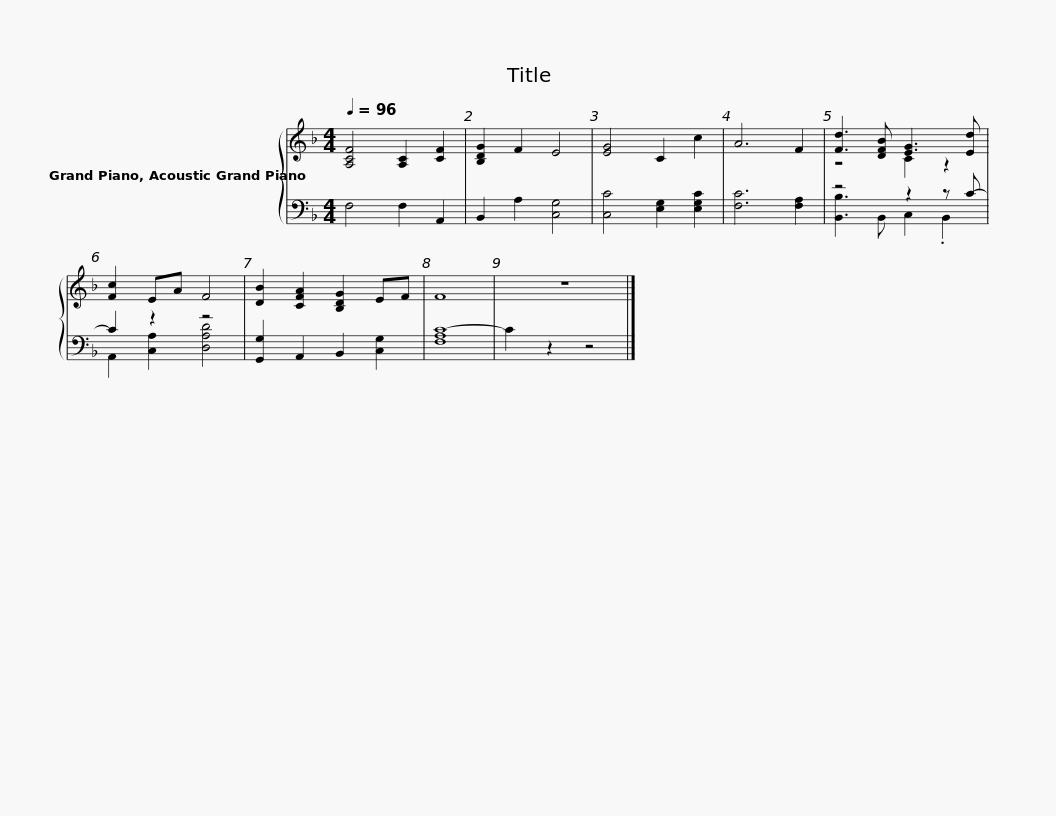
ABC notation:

X:1
%%score { ( 1 3 ) | ( 2 4 ) }
L:1/8
Q:1/4=96
M:4/4
I:linebreak $
K:F
V:1 treble
V:3 treble
V:2 bass
V:4 bass
V:1
 [A,CF]4 [A,C]2 [CF]2 | [B,DG]2 F2 E4 | [EG]4 C2 c2 | A6 F2 | [Fd]3 [DFB] [EG]3 [Ed] | %5
 [Fc]2 EA F4 | [DB]2 [CFA]2 [B,DG]2 EF | F8 | z8 |] %9
V:2
 F,4 F,2 A,,2 | B,,2 A,2 [C,G,]4 | [C,C]4 [E,G,]2 [E,G,C]2 | [F,C]6 [F,A,]2 | z4 z2 z C- | %5
 C2 z2 z4 | [G,,G,]2 A,,2 B,,2 [C,G,]2 | C8- | C2 z2 z4 |] %9
V:3
 x8 | x8 | x8 | x8 | z4 C2 z2 | %5
 x8 | x8 | x8 | x8 |] %9
V:4
 x8 | x8 | x8 | x8 | [B,,B,]3 B,, C,2 .B,,2 | %5
 A,,2 [C,A,]2 [D,A,D]4 | x8 | [F,A,]8 | x8 |] %9
